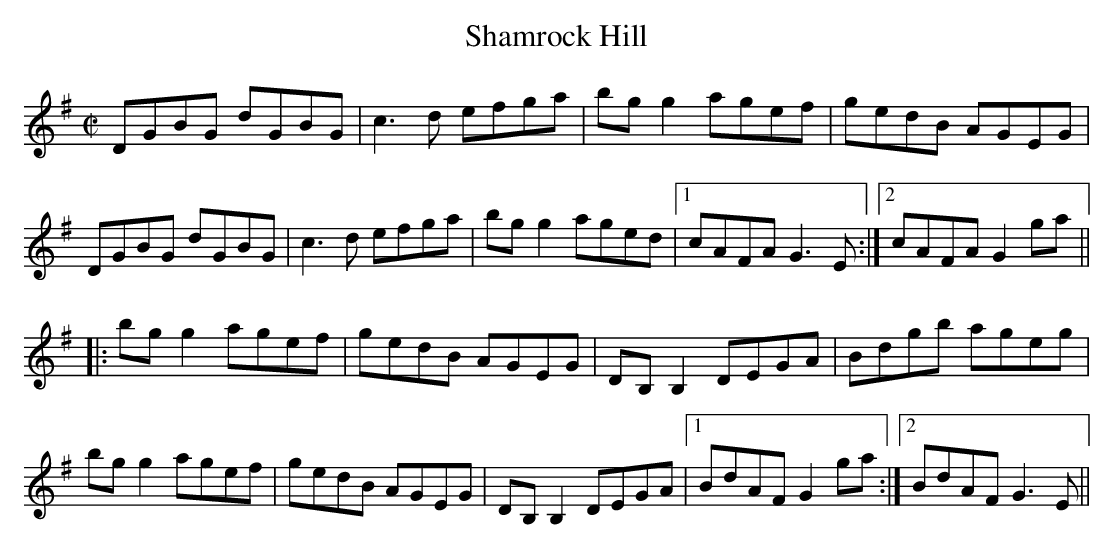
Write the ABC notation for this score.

X:1
T:Shamrock Hill
M:C|
K:G
DGBG dGBG|c3d efga|bg g2 agef|gedB AGEG|
DGBG dGBG|c3d efga|bg g2 aged|1 cAFA G3E:|2 cAFA G2ga||
|:bg g2 agef|gedB AGEG|DB,B,2 DEGA|Bdgb ageg|
bg g2 agef|gedB AGEG|DB,B,2 DEGA|1 BdAF G2ga:|2 BdAF G3E||
